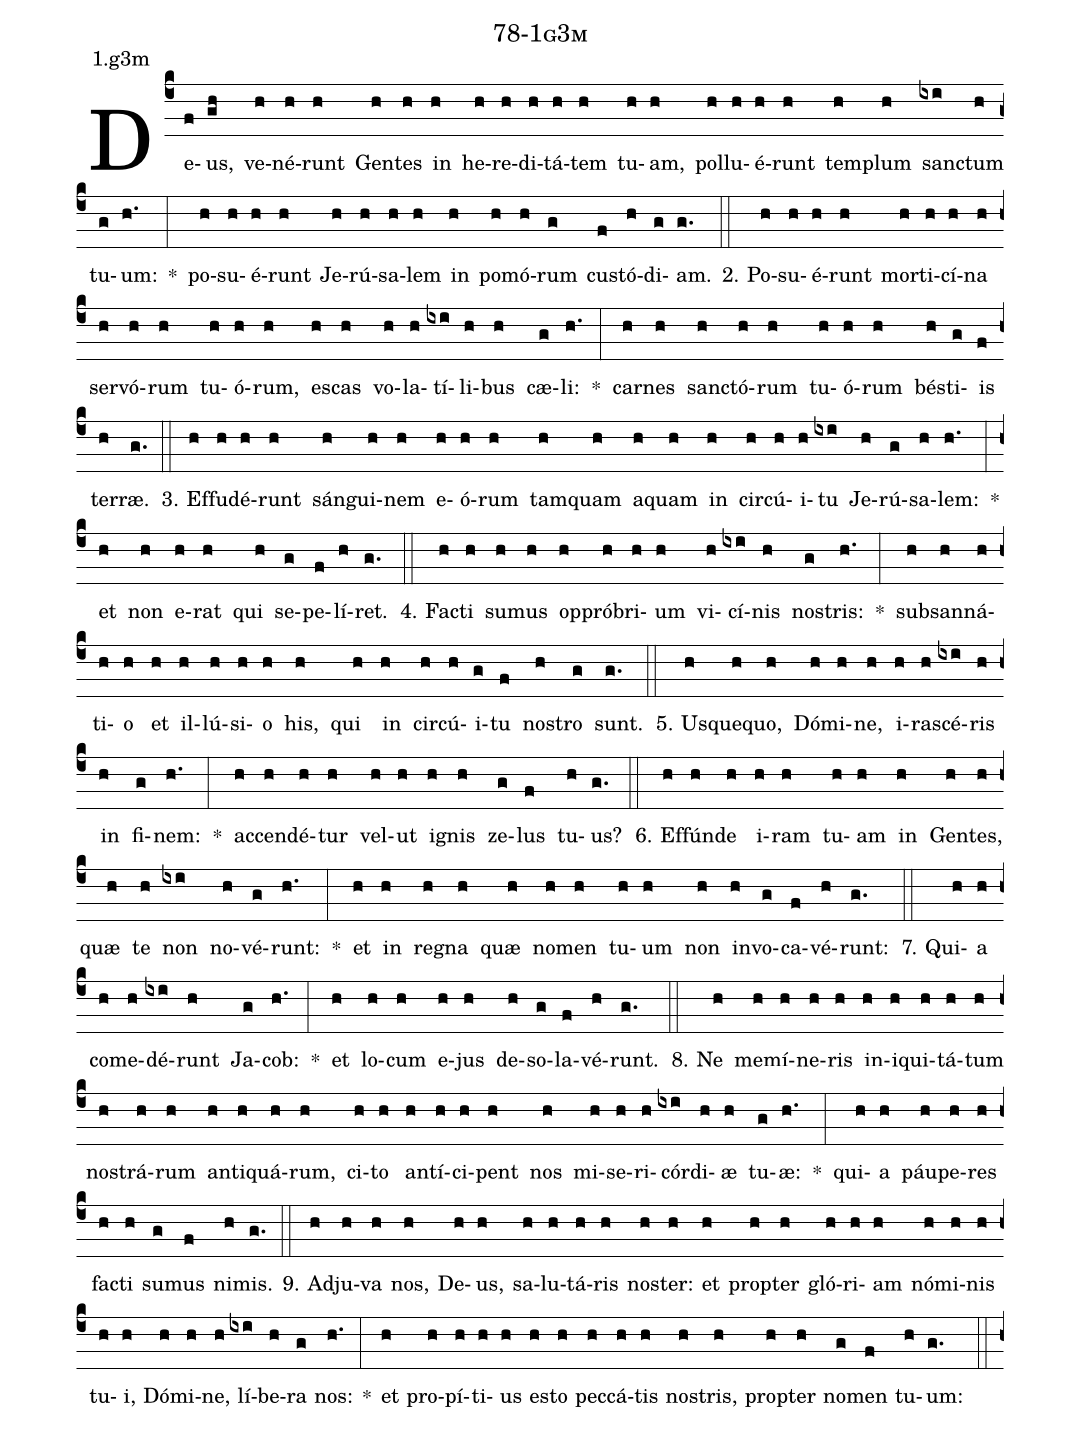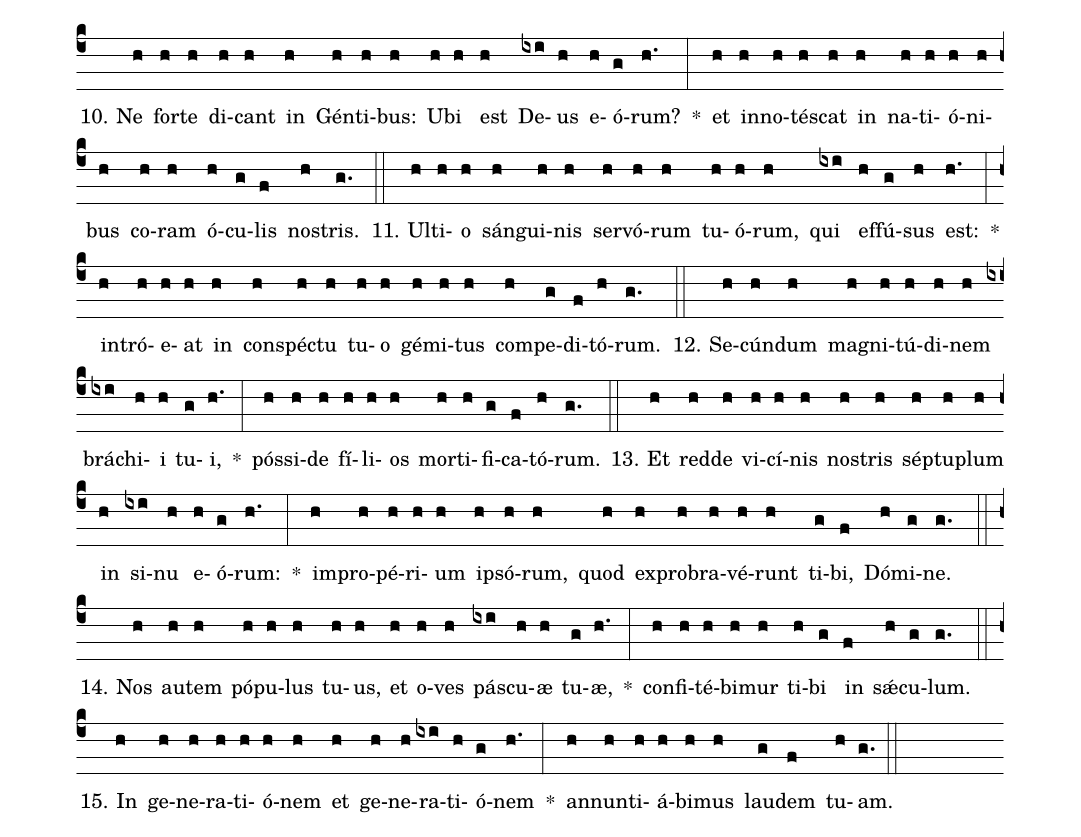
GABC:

name: 78-1g3m;
annotation: 1.g3m;
%%
(c4)De(f)us,(gh) ve(h)né(h)runt(h) Gen(h)tes(h) in(h) he(h)re(h)di(h)tá(h)tem(h) tu(h)am,(h) pol(h)lu(h)é(h)runt(h) tem(h)plum(h) sanc(ixi)tum(h) tu(g)um:(h.) *(:) po(h)su(h)é(h)runt(h) Je(h)rú(h)sa(h)lem(h) in(h) po(h)mó(h)rum(g) cus(f)tó(h)di(g)am.(g.) (::)
2. Po(h)su(h)é(h)runt(h) mor(h)ti(h)cí(h)na(h) ser(h)vó(h)rum(h) tu(h)ó(h)rum,(h) es(h)cas(h) vo(h)la(h)tí(ixi)li(h)bus(h) cæ(g)li:(h.) *(:) car(h)nes(h) sanc(h)tó(h)rum(h) tu(h)ó(h)rum(h) bés(h)ti(g)is(f) ter(h)ræ.(g.) (::)
3. Ef(h)fu(h)dé(h)runt(h) sán(h)gui(h)nem(h) e(h)ó(h)rum(h) tam(h)quam(h) a(h)quam(h) in(h) cir(h)cú(h)i(h)tu(ixi) Je(h)rú(g)sa(h)lem:(h.) *(:) et(h) non(h) e(h)rat(h) qui(h) se(g)pe(f)lí(h)ret.(g.) (::)
4. Fac(h)ti(h) su(h)mus(h) op(h)pró(h)bri(h)um(h) vi(h)cí(ixi)nis(h) nos(g)tris:(h.) *(:) sub(h)san(h)ná(h)ti(h)o(h) et(h) il(h)lú(h)si(h)o(h) his,(h) qui(h) in(h) cir(h)cú(h)i(g)tu(f) nos(h)tro(g) sunt.(g.) (::)
5. Us(h)que(h)quo,(h) Dó(h)mi(h)ne,(h) i(h)ra(h)scé(ixi)ris(h) in(h) fi(g)nem:(h.) *(:) ac(h)cen(h)dé(h)tur(h) vel(h)ut(h) i(h)gnis(h) ze(g)lus(f) tu(h)us?(g.) (::)
6. Ef(h)fún(h)de(h) i(h)ram(h) tu(h)am(h) in(h) Gen(h)tes,(h) quæ(h) te(h) non(ixi) no(h)vé(g)runt:(h.) *(:) et(h) in(h) re(h)gna(h) quæ(h) no(h)men(h) tu(h)um(h) non(h) in(h)vo(g)ca(f)vé(h)runt:(g.) (::)
7. Qui(h)a(h) com(h)e(h)dé(ixi)runt(h) Ja(g)cob:(h.) *(:) et(h) lo(h)cum(h) e(h)jus(h) de(h)so(g)la(f)vé(h)runt.(g.) (::)
8. Ne(h) me(h)mí(h)ne(h)ris(h) in(h)i(h)qui(h)tá(h)tum(h) nos(h)trá(h)rum(h) an(h)ti(h)quá(h)rum,(h) ci(h)to(h) an(h)tí(h)ci(h)pent(h) nos(h) mi(h)se(h)ri(h)cór(ixi)di(h)æ(h) tu(g)æ:(h.) *(:) qui(h)a(h) páu(h)pe(h)res(h) fac(h)ti(h) su(g)mus(f) ni(h)mis.(g.) (::)
9. Ad(h)ju(h)va(h) nos,(h) De(h)us,(h) sa(h)lu(h)tá(h)ris(h) nos(h)ter:(h) et(h) prop(h)ter(h) gló(h)ri(h)am(h) nó(h)mi(h)nis(h) tu(h)i,(h) Dó(h)mi(h)ne,(h) lí(ixi)be(h)ra(g) nos:(h.) *(:) et(h) pro(h)pí(h)ti(h)us(h) es(h)to(h) pec(h)cá(h)tis(h) nos(h)tris,(h) prop(h)ter(h) no(g)men(f) tu(h)um:(g.) (::)
10. Ne(h) for(h)te(h) di(h)cant(h) in(h) Gén(h)ti(h)bus:(h) U(h)bi(h) est(h) De(ixi)us(h) e(h)ó(g)rum?(h.) *(:) et(h) in(h)no(h)tés(h)cat(h) in(h) na(h)ti(h)ó(h)ni(h)bus(h) co(h)ram(h) ó(h)cu(g)lis(f) nos(h)tris.(g.) (::)
11. Ul(h)ti(h)o(h) sán(h)gui(h)nis(h) ser(h)vó(h)rum(h) tu(h)ó(h)rum,(h) qui(ixi) ef(h)fú(g)sus(h) est:(h.) *(:) in(h)tró(h)e(h)at(h) in(h) con(h)spéc(h)tu(h) tu(h)o(h) gé(h)mi(h)tus(h) com(h)pe(g)di(f)tó(h)rum.(g.) (::)
12. Se(h)cún(h)dum(h) ma(h)gni(h)tú(h)di(h)nem(h) brá(ixi)chi(h)i(h) tu(g)i,(h.) *(:) pós(h)si(h)de(h) fí(h)li(h)os(h) mor(h)ti(h)fi(g)ca(f)tó(h)rum.(g.) (::)
13. Et(h) red(h)de(h) vi(h)cí(h)nis(h) nos(h)tris(h) sép(h)tu(h)plum(h) in(h) si(ixi)nu(h) e(h)ó(g)rum:(h.) *(:) im(h)pro(h)pé(h)ri(h)um(h) ip(h)só(h)rum,(h) quod(h) ex(h)pro(h)bra(h)vé(h)runt(h) ti(g)bi,(f) Dó(h)mi(g)ne.(g.) (::)
14. Nos(h) au(h)tem(h) pó(h)pu(h)lus(h) tu(h)us,(h) et(h) o(h)ves(h) pás(ixi)cu(h)æ(h) tu(g)æ,(h.) *(:) con(h)fi(h)té(h)bi(h)mur(h) ti(h)bi(g) in(f) sǽ(h)cu(g)lum.(g.) (::)
15. In(h) ge(h)ne(h)ra(h)ti(h)ó(h)nem(h) et(h) ge(h)ne(h)ra(ixi)ti(h)ó(g)nem(h.) *(:) an(h)nun(h)ti(h)á(h)bi(h)mus(h) lau(g)dem(f) tu(h)am.(g.) (::)
